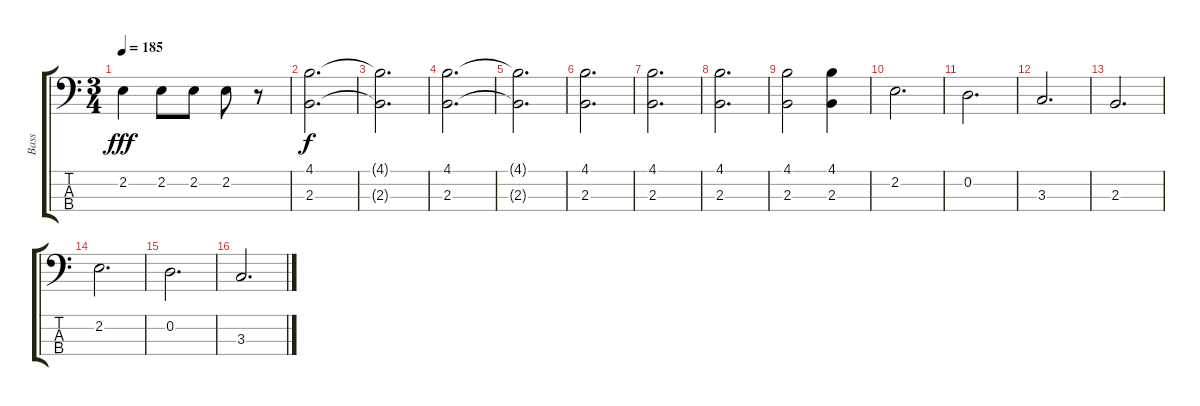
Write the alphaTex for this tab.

\track ("Bass" "Bass") {instrument electricbassfinger}
\staff {score tabs}
\tuning (G2 D2 A1 E1) {hide}
\ts (3 4)
\tempo 185
\clef f4
\ks c
2.2.4{dy fff} 2.2.8 2.2.8 2.2.8 r.8 |
(4.1 2.3).2{d dy f} |
(4.1{t} 2.3{t}).2{d} |
(4.1 2.3).2{d} |
(4.1{t} 2.3{t}).2{d} |
(4.1 2.3).2{d} |
(4.1 2.3).2{d} |
(4.1 2.3).2{d} |
(4.1 2.3).2 (4.1 2.3).4 |
2.2.2{d} |
0.2.2{d} |
3.3.2{d} |
2.3.2{d} |
2.2.2{d} |
0.2.2{d} |
3.3.2{d}
